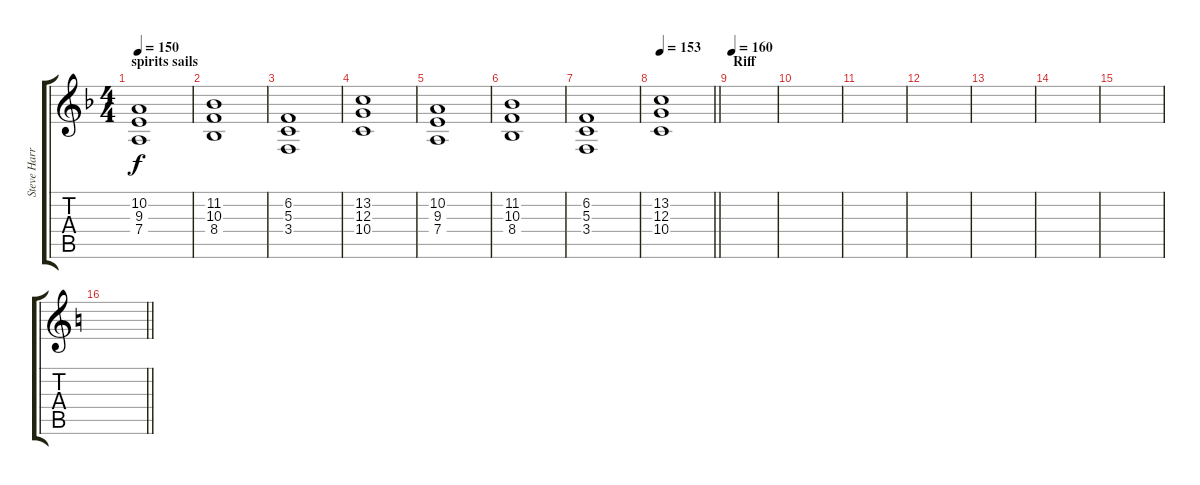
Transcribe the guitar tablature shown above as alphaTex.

\track ("Steve Harris" "Steve Harr") {instrument stringensemble1}
\staff {score tabs}
\tuning (E4 B3 G3 D3 A2 E2) {hide}
\ts (4 4)
\section ("" "spirits sails")
\tempo 150
\clef g2
\ks f
(10.2 9.3 7.4).1{dy f} |
(11.2 10.3 8.4).1 |
(6.2 5.3 3.4).1 |
(13.2 12.3 10.4).1 |
(10.2 9.3 7.4).1 |
(11.2 10.3 8.4).1 |
(6.2 5.3 3.4).1 |
\tempo 153
\barLineRight lightlight
(13.2 12.3 10.4).1 |
\section ("" "Riff")
\tempo 160
|
|
|
|
|
|
|
\barLineRight lightlight
\ks c
